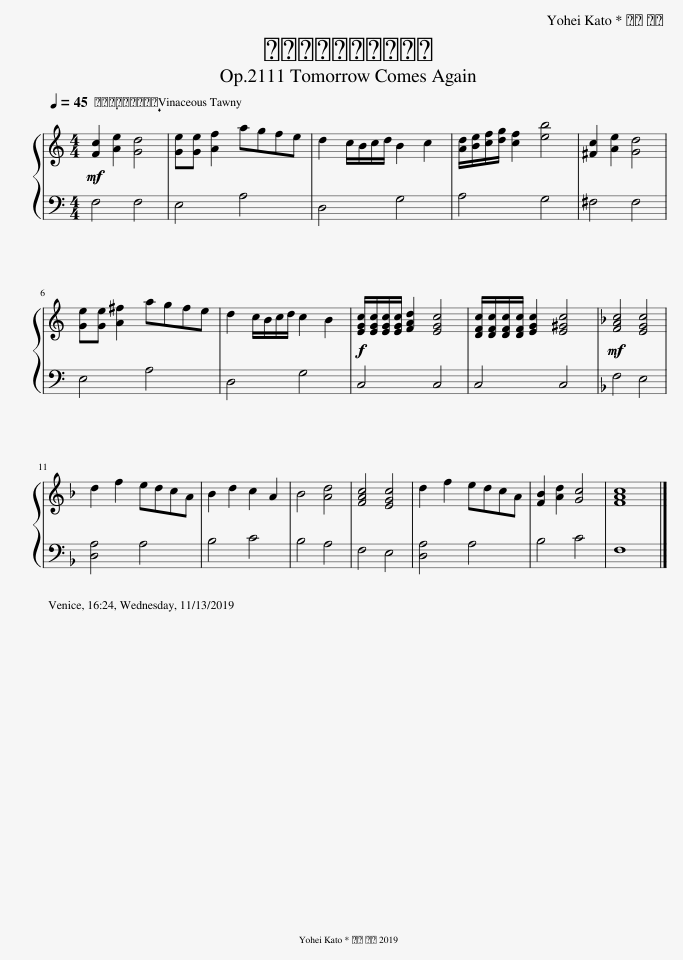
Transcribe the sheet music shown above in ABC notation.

X:1
%%score { 1 | 2 }
L:1/8
Q:1/4=45
M:4/4
I:linebreak $
K:C
V:1 treble
V:2 bass
V:1
!mf! [Fc]2 [Ae]2 [Gd]4 | [Ge][Ge] [Af]2 agfe | d2 c/B/c/d/ B2 c2 | [Ad]/[Be]/[cf]/[dg]/ [cf]2 [eb]4 | [^Fc]2 [Ae]2 [Gd]4 |$ %5
 [Ge][Ge] [A^f]2 agfe | d2 c/B/c/d/ c2 B2 |!f! [EGc]/[EGc]/[EGc]/[EGc]/ [FAd]2 [EGc]4 | [DFc]/[DFc]/[DFc]/[DFc]/ [EGc]2 [E^Gc]4 |[K:F]!mf! [FAc]4 [EGc]4 |$ %10
 d2 f2 edcA | B2 d2 c2 A2 | B4 [Ad]4 | [FAc]4 [EGc]4 | d2 f2 edcA | %15
 [FB]2 [Ad]2 [Gc]4 | [FAc]8 |] %17
V:2
 F,4 F,4 | E,4 A,4 | D,4 G,4 | A,4 G,4 | ^F,4 F,4 |$ %5
 E,4 A,4 | D,4 G,4 | C,4 C,4 | C,4 C,4 |[K:F] F,4 E,4 |$ %10
 [D,A,]4 A,4 | B,4 C4 | B,4 A,4 | F,4 E,4 | [D,A,]4 A,4 | %15
 B,4 C4 | F,8 |] %17
